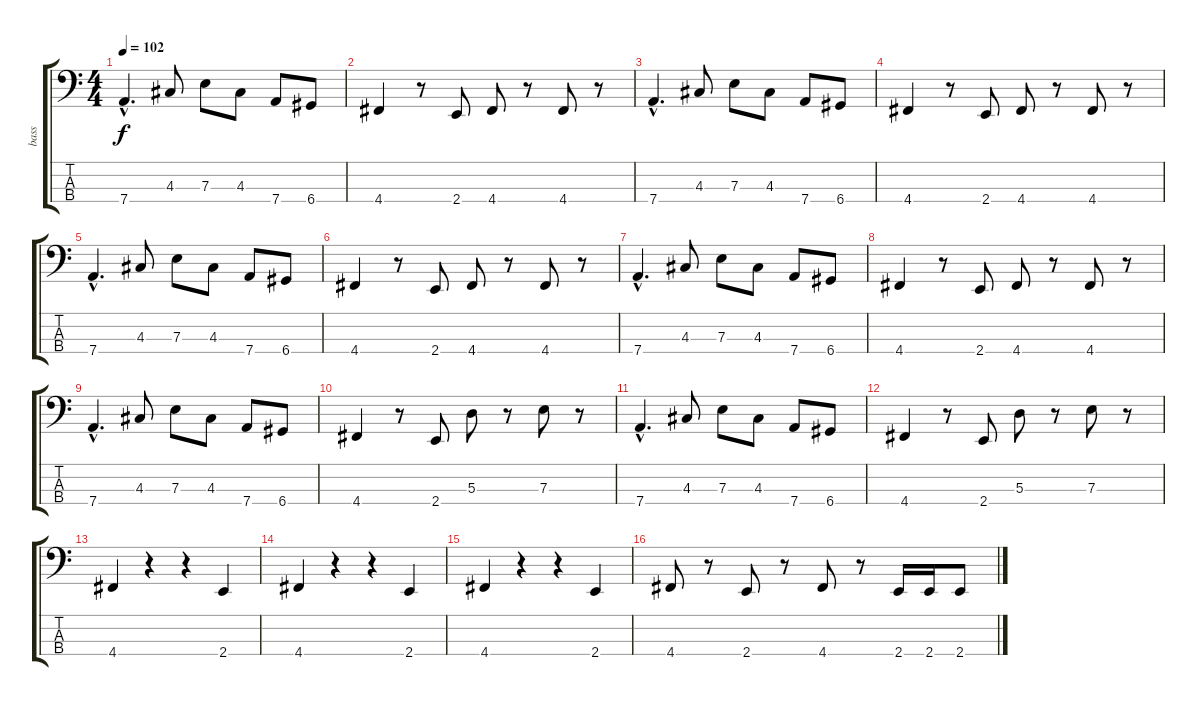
\track ("bass" "bass") {instrument electricbassfinger}
\staff {score tabs}
\tuning (G2 D2 A1 D1) {hide}
\ts (4 4)
\tempo 102
\clef f4
\ks c
7.4{hac}.4{d dy f instrument electricbassfinger} 4.3.8 7.3.8 4.3.8 7.4.8 6.4.8 |
4.4.4 r.8 2.4.8 4.4.8 r.8 4.4.8 r.8 |
7.4{hac}.4{d} 4.3.8 7.3.8 4.3.8 7.4.8 6.4.8 |
4.4.4 r.8 2.4.8 4.4.8 r.8 4.4.8 r.8 |
7.4{hac}.4{d} 4.3.8 7.3.8 4.3.8 7.4.8 6.4.8 |
4.4.4 r.8 2.4.8 4.4.8 r.8 4.4.8 r.8 |
7.4{hac}.4{d} 4.3.8 7.3.8 4.3.8 7.4.8 6.4.8 |
4.4.4 r.8 2.4.8 4.4.8 r.8 4.4.8 r.8 |
7.4{hac}.4{d} 4.3.8 7.3.8 4.3.8 7.4.8 6.4.8 |
4.4.4 r.8 2.4.8 5.3.8 r.8 7.3.8 r.8 |
7.4{hac}.4{d} 4.3.8 7.3.8 4.3.8 7.4.8 6.4.8 |
4.4.4 r.8 2.4.8 5.3.8 r.8 7.3.8 r.8 |
4.4.4 r.4 r.4 2.4.4 |
4.4.4 r.4 r.4 2.4.4 |
4.4.4 r.4 r.4 2.4.4 |
4.4.8 r.8 2.4.8 r.8 4.4.8 r.8 2.4.16 2.4.16 2.4.8
